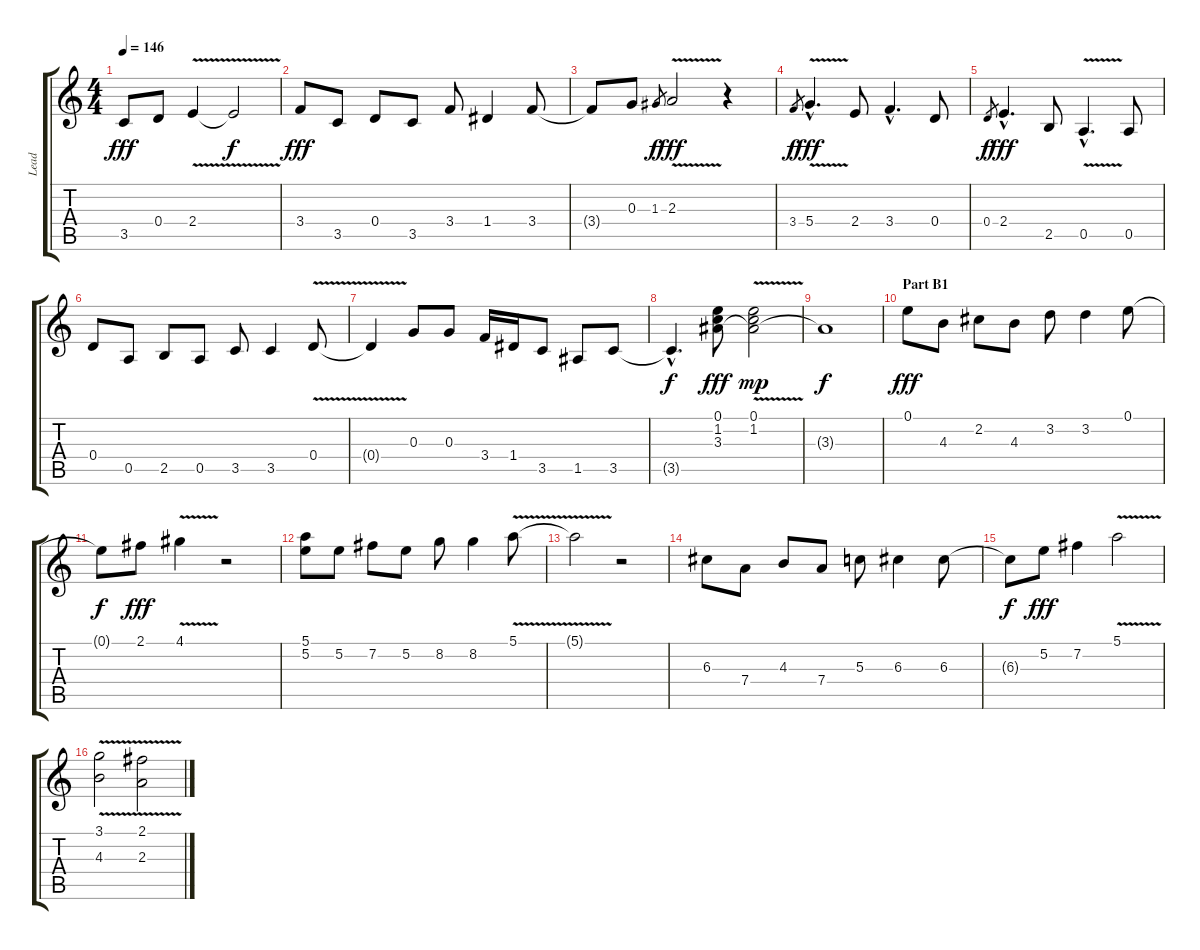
\track ("Lead" "Lead") {instrument acousticguitarnylon}
\staff {score tabs}
\tuning (E4 B3 G3 D3 A2 E2) {hide}
\ts (4 4)
\tempo 146
\clef g2
\ks c
3.5{t}.8{dy fff} 0.4.8 2.4{v}.4 2.4{t}.2{dy f} |
3.4.8{dy fff} 3.5.8 0.4.8 3.5.8 3.4.8 1.4.4 3.4.8 |
3.4{t}.8 0.3.8 1.3.8{gr dy f} 2.3{v}.2{dy fff} r.4 |
3.4.8{gr dy f} 5.4{v hac}.4{d dy fff} 2.4.8 3.4{hac}.4{d} 0.4.8 |
0.4.8{gr dy f} 2.4{hac}.4{d dy fff} 2.5.8 0.5{v hac}.4{d} 0.5.8 |
0.4.8 0.5.8 2.5.8 0.5.8 3.5.8 3.5.4 0.4{v}.8 |
0.4{t}.4 0.3.8 0.3.8 3.4.16 1.4.16 3.5.8 1.5.8 3.5.8 |
3.5{hac t}.4{d dy f} (0.1 1.2 3.3).8{dy fff} (0.1{v} 1.2{v} 3.3{t}).2{dy mp} |
3.3{t}.1{dy f} |
\section ("" "Part B1")
0.1.8{dy fff volume 16 instrument acousticguitarnylon} 4.3.8 2.2.8 4.3.8 3.2.8 3.2.4 0.1.8 |
0.1{t}.8{dy f} 2.1.8{dy fff} 4.1{v}.4 r.2 |
(5.1 5.2).8 5.2.8 7.2.8 5.2.8 8.2.8 8.2.4 5.1{v}.8 |
5.1{t}.2 r.2 |
6.3.8 7.4.8 4.3.8 7.4.8 5.3.8 6.3.4 6.3.8 |
6.3{t}.8{dy f} 5.2.8{dy fff} 7.2.4 5.1{v}.2 |
(3.1{v} 4.3{v}).2 (2.1{v} 2.3{v}).2
